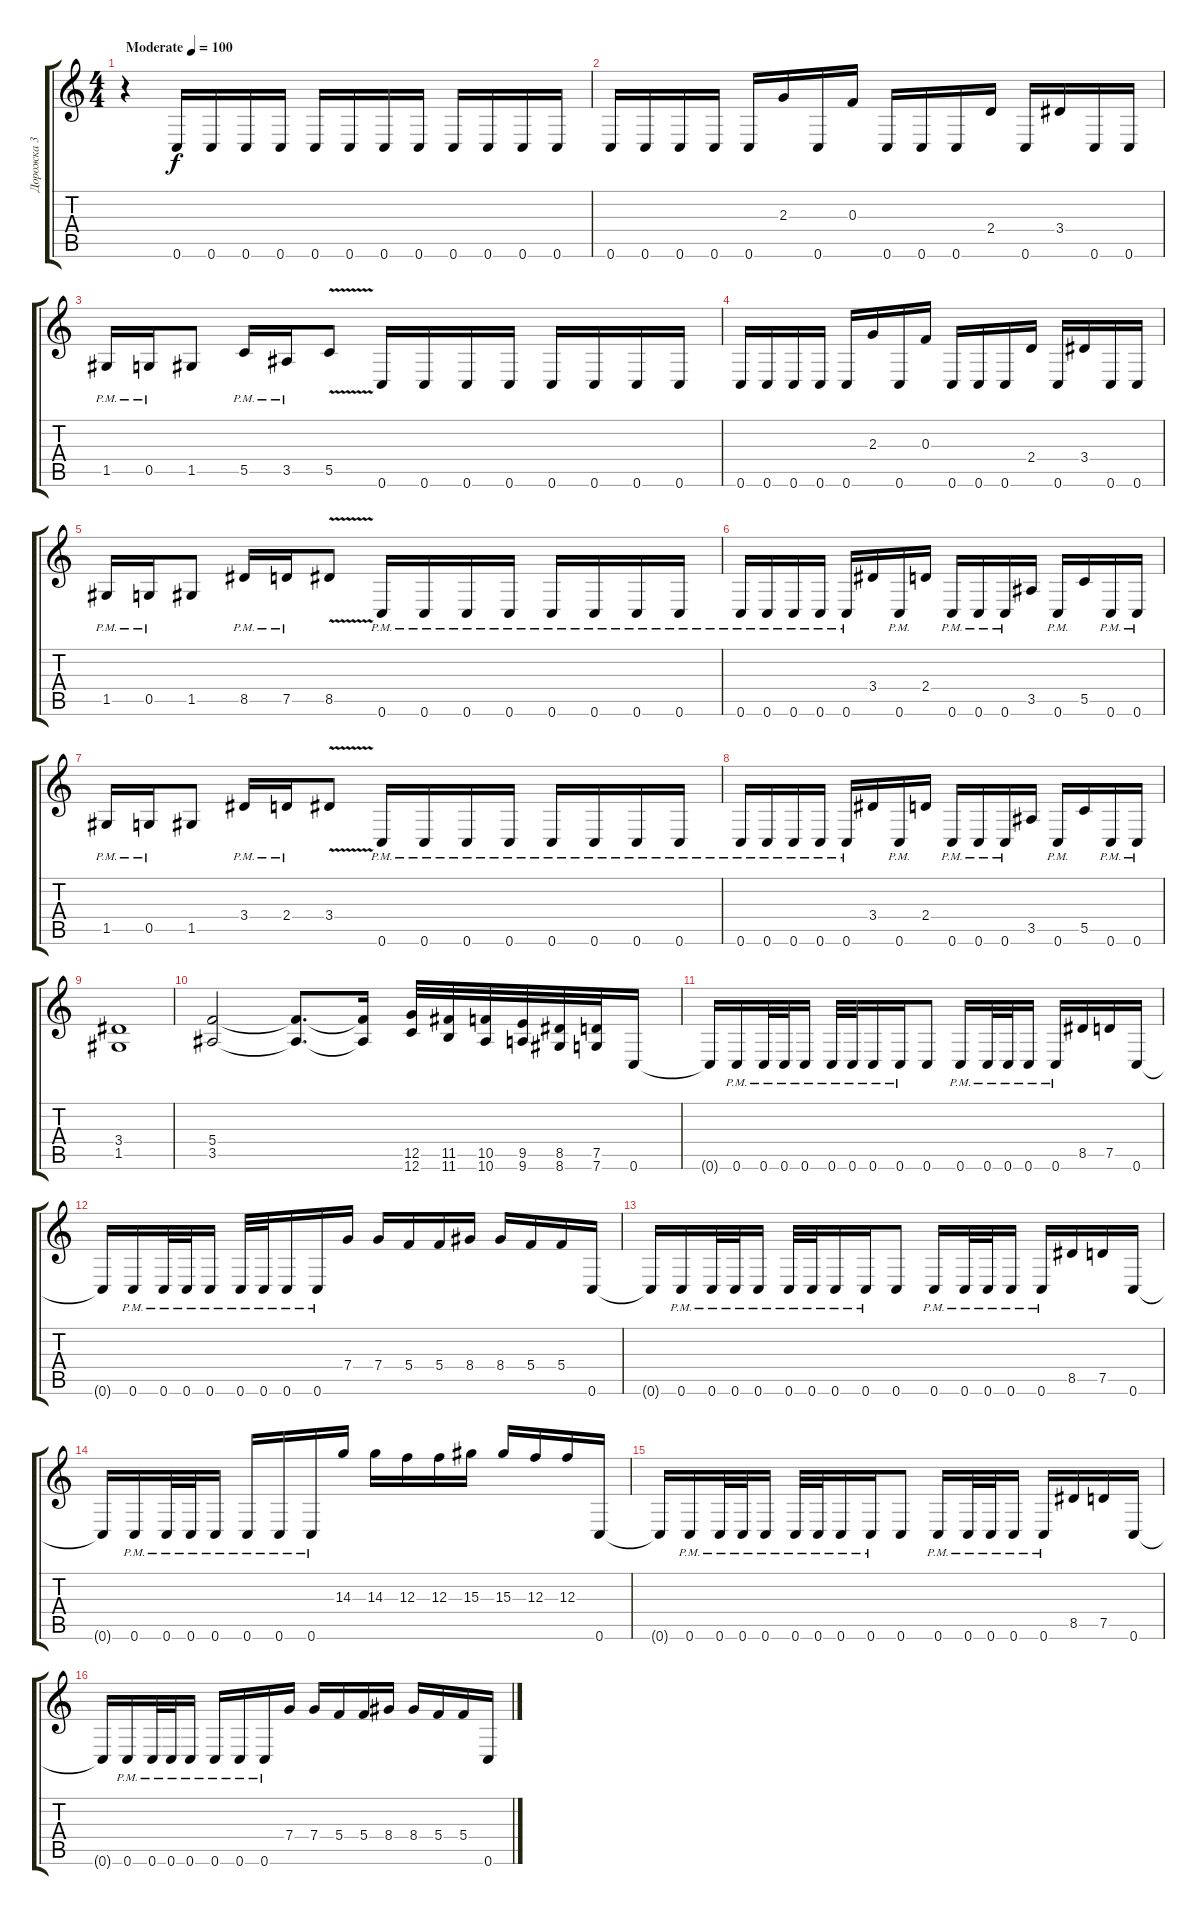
\track ("Дорожка 3" "Дорожка 3") {instrument distortionguitar}
\staff {score tabs}
\tuning (D4 A3 F3 C3 G2 C2) {hide}
\ts (4 4)
\tempo (100 "Moderate")
\clef g2
\ks c
r.4{dy f instrument distortionguitar} 0.6.16 0.6.16 0.6.16 0.6.16 0.6.16 0.6.16 0.6.16 0.6.16 0.6.16 0.6.16 0.6.16 0.6.16 |
0.6.16 0.6.16 0.6.16 0.6.16 0.6.16 2.3.16 0.6.16 0.3.16 0.6.16 0.6.16 0.6.16 2.4.16 0.6.16 3.4.16 0.6.16 0.6.16 |
1.5{pm}.16 0.5{pm}.16 1.5.8 5.5{pm}.16 3.5{pm}.16 5.5{v}.8 0.6.16 0.6.16 0.6.16 0.6.16 0.6.16 0.6.16 0.6.16 0.6.16 |
0.6.16 0.6.16 0.6.16 0.6.16 0.6.16 2.3.16 0.6.16 0.3.16 0.6.16 0.6.16 0.6.16 2.4.16 0.6.16 3.4.16 0.6.16 0.6.16 |
1.5{pm}.16 0.5{pm}.16 1.5.8 8.5{pm}.16 7.5{pm}.16 8.5{v}.8 0.6{pm}.16 0.6{pm}.16 0.6{pm}.16 0.6{pm}.16 0.6{pm}.16 0.6{pm}.16 0.6{pm}.16 0.6{pm}.16 |
0.6{pm}.16 0.6{pm}.16 0.6{pm}.16 0.6{pm}.16 0.6{pm}.16 3.4.16 0.6{pm}.16 2.4.16 0.6{pm}.16 0.6{pm}.16 0.6{pm}.16 3.5.16 0.6{pm}.16 5.5.16 0.6{pm}.16 0.6{pm}.16 |
1.5{pm}.16 0.5{pm}.16 1.5.8 3.4{pm}.16 2.4{pm}.16 3.4{v}.8 0.6{pm}.16 0.6{pm}.16 0.6{pm}.16 0.6{pm}.16 0.6{pm}.16 0.6{pm}.16 0.6{pm}.16 0.6{pm}.16 |
0.6{pm}.16 0.6{pm}.16 0.6{pm}.16 0.6{pm}.16 0.6{pm}.16 3.4.16 0.6{pm}.16 2.4.16 0.6{pm}.16 0.6{pm}.16 0.6{pm}.16 3.5.16 0.6{pm}.16 5.5.16 0.6{pm}.16 0.6{pm}.16 |
(3.4 1.5).1 |
(5.4 3.5).2 (5.4{t} 3.5{t}).8{d} (5.4{t} 3.5{t}).16 (12.5 12.6).32 (11.5 11.6).32 (10.5 10.6).32 (9.5 9.6).32 (8.5 8.6).32 (7.5 7.6).32 0.6.16 |
0.6{t}.16 0.6{pm}.16 0.6{pm}.32 0.6{pm}.32 0.6{pm}.16 0.6{pm}.32 0.6{pm}.32 0.6{pm}.16 0.6{pm}.16 0.6.8 0.6{pm}.16 0.6{pm}.32 0.6{pm}.32 0.6{pm}.16 0.6{pm}.16 8.5.16 7.5.16 0.6.16 |
0.6{t}.16 0.6{pm}.16 0.6{pm}.32 0.6{pm}.32 0.6{pm}.16 0.6{pm}.32 0.6{pm}.32 0.6{pm}.16 0.6{pm}.16 7.4.16 7.4.16 5.4.16 5.4.16 8.4.16 8.4.16 5.4.16 5.4.16 0.6.16 |
0.6{t}.16 0.6{pm}.16 0.6{pm}.32 0.6{pm}.32 0.6{pm}.16 0.6{pm}.32 0.6{pm}.32 0.6{pm}.16 0.6{pm}.16 0.6.8 0.6{pm}.16 0.6{pm}.32 0.6{pm}.32 0.6{pm}.16 0.6{pm}.16 8.5.16 7.5.16 0.6.16 |
0.6{t}.16 0.6{pm}.16 0.6{pm}.32 0.6{pm}.32 0.6{pm}.16 0.6{pm}.16 0.6{pm}.16 0.6{pm}.16 14.3.16 14.3.16 12.3.16 12.3.16 15.3.16 15.3.16 12.3.16 12.3.16 0.6.16 |
0.6{t}.16 0.6{pm}.16 0.6{pm}.32 0.6{pm}.32 0.6{pm}.16 0.6{pm}.32 0.6{pm}.32 0.6{pm}.16 0.6{pm}.16 0.6.8 0.6{pm}.16 0.6{pm}.32 0.6{pm}.32 0.6{pm}.16 0.6{pm}.16 8.5.16 7.5.16 0.6.16 |
0.6{t}.16 0.6{pm}.16 0.6{pm}.32 0.6{pm}.32 0.6{pm}.16 0.6{pm}.16 0.6{pm}.16 0.6{pm}.16 7.4.16 7.4.16 5.4.16 5.4.16 8.4.16 8.4.16 5.4.16 5.4.16 0.6.16
